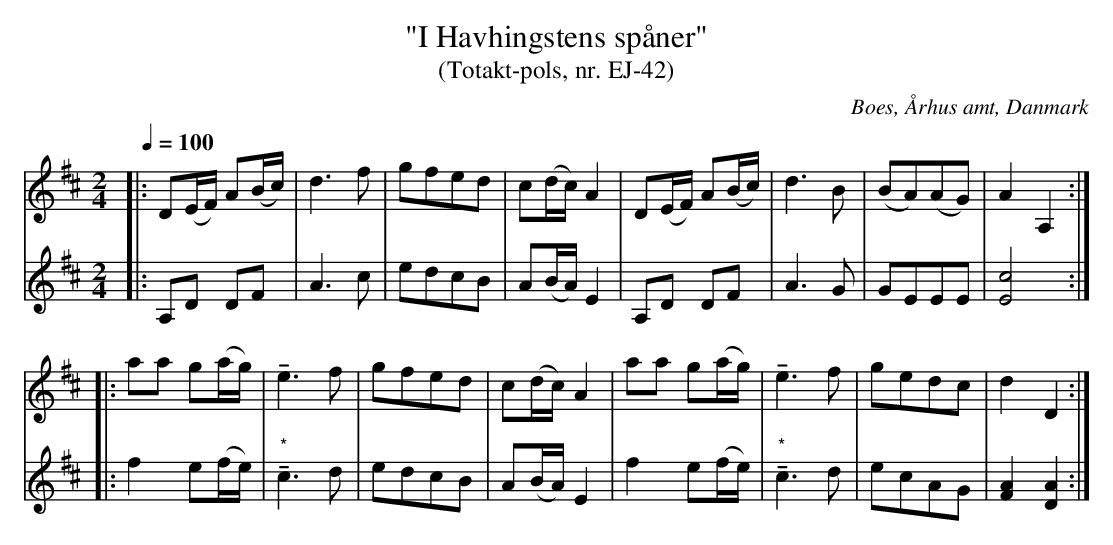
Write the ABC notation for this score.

X:1
T:"I Havhingstens spåner"
T:(Totakt-pols, nr. EJ-42)
O:Boes, Århus amt, Danmark
M:2/4
L:1/16
Q:1/4=100
K:D
V:1
|: D2(EF) A2(Bc) | d6 f2 | g2f2e2d2 | c2(dc) A4 | D2(EF) A2(Bc) | d6 B2 | (B2A2)(A2G2) | A4 A,4 :|
|: a2a2 g2(ag) | !tenuto!e6 f2 | g2f2e2d2 | c2(dc) A4 | a2a2 g2(ag) | !tenuto!e6 f2 | g2e2d2c2 | d4 D4 :|
V:2
|: A,2D2 D2F2 | A6 c2 | e2d2c2B2 | A2(BA) E4 | A,2D2 D2F2 | A6 G2  | G2E2E2E2 | [E8c8] :|
|: f4 e2(fe) | "^*"!tenuto!c6 d2 | e2d2c2B2 | A2(BA) E4 | f4 e2(fe) | "^*"!tenuto!c6 d2 | e2c2A2G2 | [F4A4] [A4D4] :|
